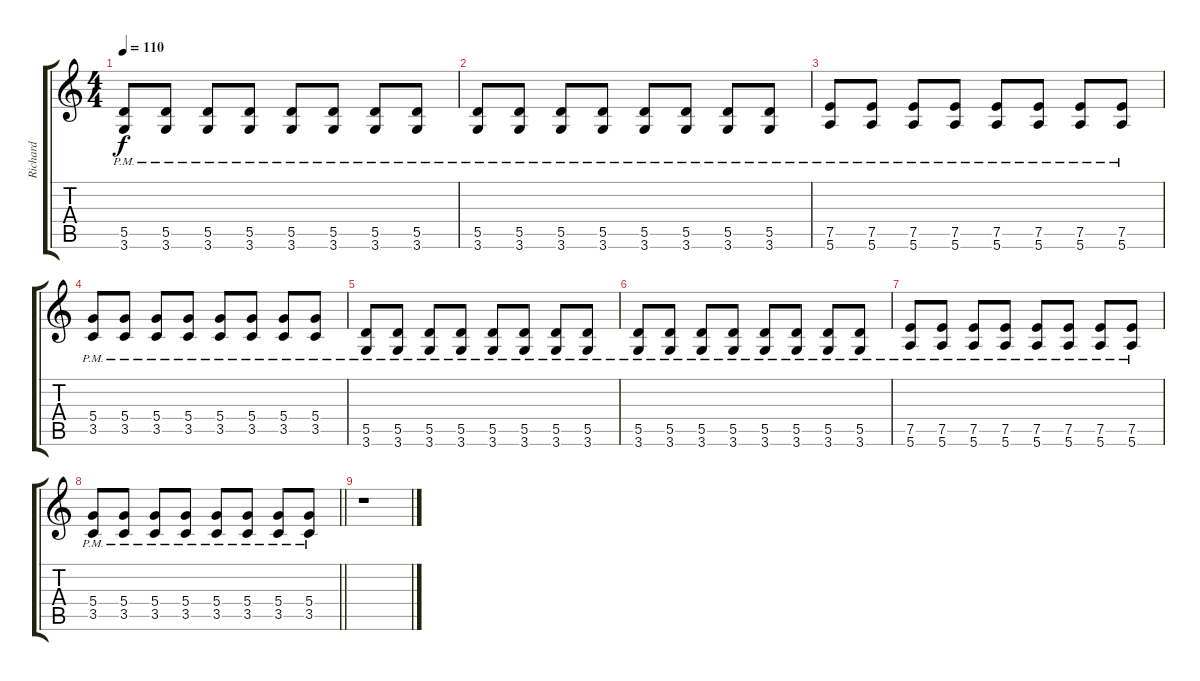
\track ("Richard" "Richard") {instrument electricguitarclean}
\staff {score tabs}
\tuning (E4 B3 G3 D3 A2 E2) {hide}
\ts (4 4)
\tempo 110
\clef g2
\ks c
(5.5{pm} 3.6{pm}).8{dy f} (5.5{pm} 3.6{pm}).8 (5.5{pm} 3.6{pm}).8 (5.5{pm} 3.6{pm}).8 (5.5{pm} 3.6{pm}).8 (5.5{pm} 3.6{pm}).8 (5.5{pm} 3.6{pm}).8 (5.5{pm} 3.6{pm}).8 |
(5.5{pm} 3.6{pm}).8 (5.5{pm} 3.6{pm}).8 (5.5{pm} 3.6{pm}).8 (5.5{pm} 3.6{pm}).8 (5.5{pm} 3.6{pm}).8 (5.5{pm} 3.6{pm}).8 (5.5{pm} 3.6{pm}).8 (5.5{pm} 3.6{pm}).8 |
(7.5{pm} 5.6{pm}).8 (7.5{pm} 5.6{pm}).8 (7.5{pm} 5.6{pm}).8 (7.5{pm} 5.6{pm}).8 (7.5{pm} 5.6{pm}).8 (7.5{pm} 5.6{pm}).8 (7.5{pm} 5.6{pm}).8 (7.5{pm} 5.6{pm}).8 |
(5.4{pm} 3.5{pm}).8 (5.4{pm} 3.5{pm}).8 (5.4{pm} 3.5{pm}).8 (5.4{pm} 3.5{pm}).8 (5.4{pm} 3.5{pm}).8 (5.4{pm} 3.5{pm}).8 (5.4{pm} 3.5{pm}).8 (5.4{pm} 3.5{pm}).8 |
(5.5{pm} 3.6{pm}).8 (5.5{pm} 3.6{pm}).8 (5.5{pm} 3.6{pm}).8 (5.5{pm} 3.6{pm}).8 (5.5{pm} 3.6{pm}).8 (5.5{pm} 3.6{pm}).8 (5.5{pm} 3.6{pm}).8 (5.5{pm} 3.6{pm}).8 |
(5.5{pm} 3.6{pm}).8 (5.5{pm} 3.6{pm}).8 (5.5{pm} 3.6{pm}).8 (5.5{pm} 3.6{pm}).8 (5.5{pm} 3.6{pm}).8 (5.5{pm} 3.6{pm}).8 (5.5{pm} 3.6{pm}).8 (5.5{pm} 3.6{pm}).8 |
(7.5{pm} 5.6{pm}).8 (7.5{pm} 5.6{pm}).8 (7.5{pm} 5.6{pm}).8 (7.5{pm} 5.6{pm}).8 (7.5{pm} 5.6{pm}).8 (7.5{pm} 5.6{pm}).8 (7.5{pm} 5.6{pm}).8 (7.5{pm} 5.6{pm}).8 |
\barLineRight lightlight
(5.4{pm} 3.5{pm}).8 (5.4{pm} 3.5{pm}).8 (5.4{pm} 3.5{pm}).8 (5.4{pm} 3.5{pm}).8 (5.4{pm} 3.5{pm}).8 (5.4{pm} 3.5{pm}).8 (5.4{pm} 3.5{pm}).8 (5.4{pm} 3.5{pm}).8 |
r.1
